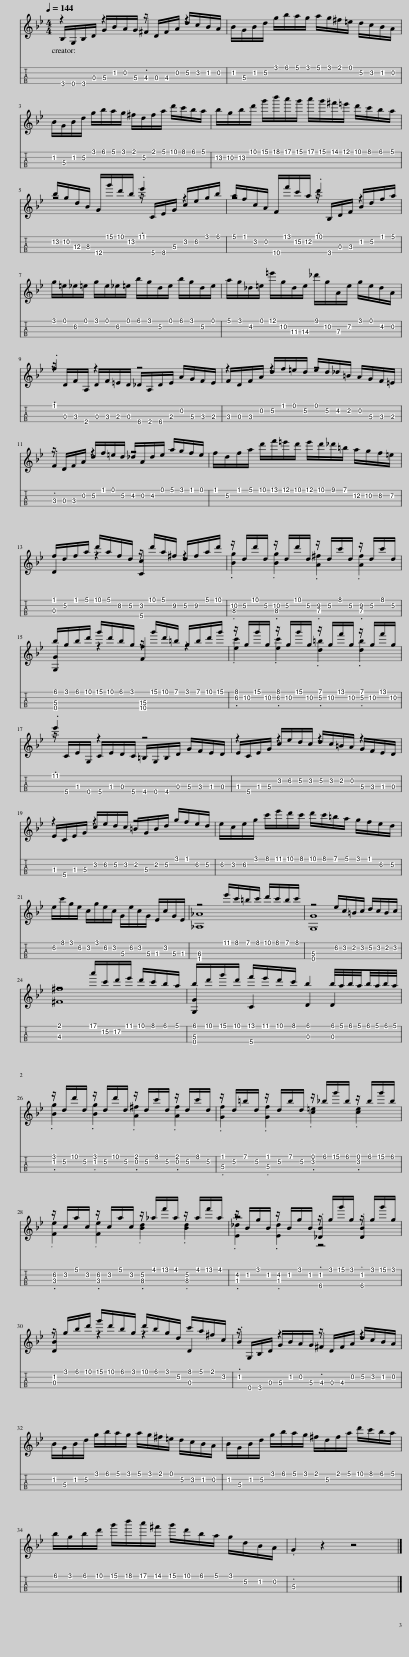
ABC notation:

X:1
%%score { ( 1 2 5 ) | ( 3 4 6 ) }
L:1/8
Q:1/4=144
M:4/4
I:linebreak $
K:Bb
V:1 treble
V:2 treble
V:5 treble
V:3 tab stafflines=4 strings="G3,D4,A4,E5 nostems "
V:4 tab stafflines=4 strings="G3,D4,A4,E5 nostems "
V:6 tab stafflines=4 strings="G3,D4,A4,E5 nostems "
V:1
 z2 G/B/A/G/ .^F2 d/c/B/A/ | B/G/B/d/ g/b/a/g/ a/g/^f/=e/ d/c/B/A/ |$ B/G/B/d/ g/b/a/g/ ^f/d/f/a/ d'/c'/b/a/ | b/g/b/d'/ g'/b'/a'/g'/ a'/g'/^f'/=e'/ d'/c'/b/a/ |$ b/g/d/B/ G/g'/d'/b/ .e'2 c/e/g/b/ | %5
 a/f/c/A/ F/f'/c'/a/ .d'2 B/d/f/a/ |$ g/=e/_e/=e/ g/e/_e/=e/ b/g/d/e/ b/g/d/e/ | a/g/_d/=e/ =e'/g/d/e/ _d'/g/A/e/ g/e/d/A/ |$ .f2 z2 z4 | z2 d/f/=e/d/ e/d/_d/=B/ A/G/F/=E/ |$ %10
 .F2 d/f/=e/d/ _d/A/d/e/ a/g/f/e/ | f/d/f/a/ d'/f'/=e'/d'/ e'/d'/_d'/=b/ a/g/f/=e/ |$ f/d/f/a/ d'/a/f/d/ z/ d'/a/^f/ d/f/a/d'/ | z/ d/d'/d/ z/ d/d'/d/ z/ d/c'/d/ z/ d/c'/d/ |$ b/g/b/d'/ g'/d'/b/g/ z/ g'/d'/=b/ g/b/d'/g'/ | %15
 z/ g/g'/g/ z/ g/g'/g/ z/ g/f'/g/ z/ g/f'/g/ |$ .e'2 z2 z4 | z2 c/e/d/c/ d/c/=B/A/ z2 |$ z2 c/e/d/c/ =B/G/B/d/ g/f/e/d/ | e/c/e/g/ c'/e'/d'/c'/ d'/c'/=b/a/ g/f/e/d/ |$ %20
 e/c'/g/e/ c/g/e/c/ G/e/c/G/ E/c/G/E/ | z4 e'/c'/=b/c'/ d'/c'/b/c'/ | z4 e/c/=B/c/ d/c/B/c/ |$ z4 a'/c'/d'/e'/ d'/c'/b/a/ | b/d'/g'/d'/ f'/e'/d'/c'/ b2 b/4a/4b/4a/4b/4a/4b/4a/4 |$ %25
 z/ d/d'/d/ z/ d/d'/d/ z/ d/c'/d/ z/ d/c'/d/ | z/ d/=b/d/ z/ d/b/d/ z/ _b/g'/b/ z/ b/g'/b/ |$ z/ c/a/c/ z/ c/a/c/ z/ _a/f'/a/ z/ a/f'/a/ | z/ B/g/B/ z/ B/g/B/ z/ g/g'/g/ z/ g/g'/g/ |$ z/ g/b/d'/ g'/d'/b/g/ d'/b/g/d/ c'/a/^f/c/ | %30
 .B2 G/B/A/G/ .^F2 d/c/B/A/ |$ B/G/B/d/ g/b/a/g/ a/g/^f/=e/ d/c/B/A/ | B/G/B/d/ g/b/a/g/ ^f/d/f/a/ d'/c'/b/a/ |$ b/g/b/d'/ g'/b'/a'/^f'/ g'/d'/b/a/ g/d/B/A/ | .G2 z2 z4 |] %35
V:2
 B,/G,/B,/D/ z2 z/ D/^F/A/ z2 | x8 |$ x8 | x8 |$ z4 z/ C/E/G/ z2 | %5
 z4 z/ B,/D/F/ z2 |$ x8 | x8 |$ z/ D/F/A,/ D/F/=E/D/ _D/A,/D/E/ A/G/F/E/ | F/D/F/A/ z2 z4 |$ %10
 z/ D/F/A/ z2 z4 | x8 |$ D2 z2 [Cc]2 z2 | x8 |$ [G,G]2 z2 [Ff]2 z2 | %15
 x8 |$ z/ C/E/G,/ C/E/D/C/ =B,/G,/B,/D/ G/F/E/D/ | E/C/E/G/ z2 z2 G/F/E/D/ |$ E/C/E/G/ z2 z4 | x8 |$ %20
 x8 | [_A,_A]8 | [G,G]8 |$ [^F^f]8 | [G,G]2 C2 D2 D2 |$ %25
 x8 | x8 |$ x8 | z4 .[_DB]2 .[DB]2 |$ [DB]2 z2 z2 D2 | %30
 z/ G,/B,/D/ z2 z/ D/^F/A/ z2 |$ x8 | x8 |$ x8 | x8 |] %35
V:3
 x2 !3!G/ !2!B/ !2!A/ !3!G/ .!3!=F2 !2!d/ !2!c/ !2!B/ !2!A/ | !2!B/ !3!G/ !2!B/ !2!d/ !1!g/ !1!b/ !1!a/ !1!g/ !1!a/ !1!g/ !1!=f/ !1!=e/ !2!d/ !2!c/ !2!B/ !2!A/ |$ !2!B/ !3!G/ !2!B/ !2!d/ !1!g/ !1!b/ !1!a/ !1!g/ !1!=f/ !2!d/ !1!^f/ !1!a/ !1!d'/ !1!c'/ !1!b/ !1!a/ | !2!b/ !2!g/ !2!b/ !1!d'/ !1!g'/ !1!b'/ !1!a'/ !1!g'/ !1!a'/ !1!g'/ !1!=f'/ !1!=e'/ !1!d'/ !1!c'/ !1!b/ !1!a/ |$ !2!b/ !2!g/ !3!d/ !3!B/ !4!G/ !1!g'/ !1!d'/ !2!b/ .!1!e'2 !2!c/ !2!e/ !1!g/ !1!b/ | %5
 !1!a/ !1!f/ !2!c/ !2!A/ !4!F/ !1!f'/ !2!c'/ !2!a/ .!1!d'2 !2!B/ !2!d/ !1!f/ !1!a/ |$ !1!g/ !1!=e/ !2!_e/ !1!=e/ !1!g/ !1!e/ !2!_e/ !1!=e/ !1!b/ !1!g/ !2!d/ !1!e/ !1!b/ !1!g/ !2!d/ !1!e/ | !1!a/ !1!g/ !2!_d/ !1!=e/ !1!=e'/ !2!g/ !3!d/ !3!e/ !1!_d'/ !2!g/ !3!A/ !2!e/ !1!g/ !1!e/ !2!d/ !2!A/ |$ .!1!f2 x2 x4 | x2 !2!d/ !1!f/ !1!=e/ !2!d/ !1!e/ !2!d/ !2!_d/ !2!=B/ !2!A/ !3!G/ !3!F/ !3!=E/ |$ %10
 .!3!F2 !2!d/ !1!f/ !1!=e/ !2!d/ !2!_d/ !2!A/ !2!d/ !1!e/ !1!a/ !1!g/ !1!f/ !1!e/ | !1!f/ !2!d/ !1!f/ !1!a/ !1!d'/ !1!f'/ !1!=e'/ !1!d'/ !1!e'/ !1!d'/ !1!_d'/ !1!=b/ !2!a/ !2!g/ !2!f/ !2!=e/ |$ !1!f/ !2!d/ !1!f/ !1!a/ !1!d'/ !1!a/ !2!f/ !2!d/ x/ !1!d'/ !1!a/ !2!=f/ !2!d/ !2!^f/ !1!a/ !1!d'/ | x/ !2!d/ !1!d'/ !2!d/ x/ !2!d/ !1!d'/ !2!d/ x/ !2!d/ !1!c'/ !2!d/ x/ !2!d/ !1!c'/ !2!d/ |$ !1!b/ !1!g/ !1!b/ !1!d'/ !1!g'/ !1!d'/ !1!b/ !1!g/ x/ !1!g'/ !1!d'/ !1!=b/ !1!g/ !1!b/ !1!d'/ !1!g'/ | %15
 x/ !2!g/ !1!g'/ !2!g/ x/ !2!g/ !1!g'/ !2!g/ x/ !2!g/ !1!f'/ !2!g/ x/ !2!g/ !1!f'/ !2!g/ |$ .!1!e'2 x2 x4 | x2 !2!c/ !2!e/ !2!d/ !2!c/ !2!d/ !2!c/ !2!=B/ !2!A/ x2 |$ x2 !2!c/ !2!e/ !2!d/ !2!c/ !2!=B/ !3!G/ !2!B/ !2!d/ !1!g/ !1!f/ !2!e/ !2!d/ | !2!e/ !2!c/ !2!e/ !1!g/ !1!c'/ !1!e'/ !1!d'/ !1!c'/ !1!d'/ !1!c'/ !1!=b/ !1!a/ !1!g/ !1!f/ !2!e/ !2!d/ |$ %20
 !2!e/ !1!c'/ !1!g/ !2!e/ !2!c/ !1!g/ !2!e/ !2!c/ !3!G/ !2!e/ !2!c/ !3!G/ !3!E/ !2!c/ !3!G/ !3!E/ | x4 !1!e'/ !1!c'/ !1!=b/ !1!c'/ !1!d'/ !1!c'/ !1!b/ !1!c'/ | x4 !2!e/ !2!c/ !2!=B/ !2!c/ !2!d/ !2!c/ !2!B/ !2!c/ |$ x4 !1!a'/ !2!c'/ !2!d'/ !1!e'/ !1!d'/ !1!c'/ !1!b/ !1!a/ | !1!b/ !1!d'/ !1!g'/ !1!d'/ !1!f'/ !1!e'/ !1!d'/ !1!c'/ !1!b2 !1!b/4 !1!a/4 !1!b/4 !1!a/4 !1!b/4 !1!a/4 !1!b/4 !1!a/4 |$ %25
 x/ !2!d/ !1!d'/ !2!d/ x/ !2!d/ !1!d'/ !2!d/ x/ !2!d/ !1!c'/ !2!d/ x/ !2!d/ !1!c'/ !2!d/ | x/ !2!d/ !1!=b/ !2!d/ x/ !2!d/ !1!b/ !2!d/ x/ !1!_b/ !1!g'/ !1!b/ x/ !1!b/ !1!g'/ !1!b/ |$ x/ !2!c/ !1!a/ !2!c/ x/ !2!c/ !1!a/ !2!c/ x/ !1!_a/ !1!f'/ !1!a/ x/ !1!a/ !1!f'/ !1!a/ | x/ !2!B/ !1!g/ !2!B/ x/ !2!B/ !1!g/ !2!B/ x/ !1!g/ !1!g'/ !1!g/ x/ !1!g/ !1!g'/ !1!g/ |$ x/ !1!g/ !1!b/ !1!d'/ !1!g'/ !1!d'/ !1!b/ !1!g/ !1!d'/ !1!b/ !1!g/ !2!d/ !1!c'/ !1!a/ !1!=f/ !2!c/ | %30
 .!2!B2 !3!G/ !2!B/ !2!A/ !3!G/ .!3!=F2 !2!d/ !2!c/ !2!B/ !2!A/ |$ !2!B/ !3!G/ !2!B/ !2!d/ !1!g/ !1!b/ !1!a/ !1!g/ !1!a/ !1!g/ !1!=f/ !1!=e/ !2!d/ !2!c/ !2!B/ !2!A/ | !2!B/ !3!G/ !2!B/ !2!d/ !1!g/ !1!b/ !1!a/ !1!g/ !1!=f/ !2!d/ !1!^f/ !1!a/ !1!d'/ !1!c'/ !1!b/ !1!a/ |$ !1!b/ !1!g/ !1!b/ !1!d'/ !1!g'/ !1!b'/ !1!a'/ !1!=f'/ !1!g'/ !1!d'/ !1!b/ !1!a/ !1!g/ !2!d/ !2!B/ !2!A/ | .!3!G2 x2 x4 |] %35
V:4
 !4!B,/ !4!G,/ !4!B,/ !3!D/ x2 x/ !3!D/ !3!=F/ !2!A/ x2 | x8 |$ x8 | x8 |$ x4 x/ !4!C/ !4!E/ !3!G/ x2 | %5
 x4 x/ !4!B,/ !3!D/ !3!F/ x2 |$ x8 | x8 |$ x/ !3!D/ !3!F/ !4!A,/ !3!D/ !3!F/ !3!=E/ !3!D/ !4!_D/ !4!A,/ !4!D/ !3!E/ !2!A/ !3!G/ !3!F/ !3!E/ | !3!F/ !3!D/ !3!F/ !2!A/ x2 x4 |$ %10
 x/ !3!D/ !3!F/ !2!A/ x2 x4 | x8 |$ !3!D2 x2 [!4!C!2!c]2 x2 | x8 |$ [!4!G,!3!G]2 x2 [!4!F!3!f]2 x2 | %15
 x8 |$ x/ !4!C/ !3!E/ !4!G,/ !4!C/ !3!E/ !3!D/ !4!C/ !4!=B,/ !4!G,/ !4!B,/ !3!D/ !3!G/ !3!F/ !3!E/ !3!D/ | !3!E/ !4!C/ !3!E/ !3!G/ x2 x2 !3!G/ !3!F/ !3!E/ !3!D/ |$ !3!E/ !4!C/ !3!E/ !3!G/ x2 x4 | x8 |$ %20
 x8 | [!4!_A,!3!_A]8 | [!4!G,!3!G]8 |$ [!3!^F!1!^f]8 | [!4!G,!3!G]2 !4!C2 !3!D2 !3!D2 |$ %25
 x8 | x8 |$ x8 | x4 .[!4!_D!2!B]2 .[!4!D!2!B]2 |$ [!3!D!2!B]2 x2 x2 !3!D2 | %30
 x/ !4!G,/ !4!B,/ !3!D/ x2 x/ !3!D/ !3!=F/ !2!A/ x2 |$ x8 | x8 |$ x8 | x8 |] %35
V:5
 x8 | x8 |$ x8 | x8 |$ x8 | %5
 x8 |$ x8 | x8 |$ x8 | x8 |$ %10
 x8 | x8 |$ x8 | .[Bg]2 .[Bg]2 .[A^f]2 .[Af]2 |$ x8 | %15
 .[ec']2 .[ec']2 .[d=b]2 .[db]2 |$ x8 | x8 |$ x8 | x8 |$ %20
 x8 | x8 | x8 |$ x8 | x8 |$ %25
 .[Bg]2 .[Bg]2 .[A^f]2 .[Af]2 | .[Gf]2 .[Gf]2 .[c=e]2 .[ce]2 |$ .[Fe]2 .[Fe]2 .[Bd]2 .[Bd]2 | .[E_d]2 .[Ed]2 z4 |$ x8 | %30
 x8 |$ x8 | x8 |$ x8 | x8 |] %35
V:6
 x8 | x8 |$ x8 | x8 |$ x8 | %5
 x8 |$ x8 | x8 |$ x8 | x8 |$ %10
 x8 | x8 |$ x8 | .[!3!B!2!g]2 .[!3!B!2!g]2 .[!3!A!2!=f]2 .[!3!A!2!^f]2 |$ x8 | %15
 .[!2!e!1!c']2 .[!2!e!1!c']2 .[!2!d!1!=b]2 .[!2!d!1!b]2 |$ x8 | x8 |$ x8 | x8 |$ %20
 x8 | x8 | x8 |$ x8 | x8 |$ %25
 .[!2!B!1!g]2 .[!2!B!1!g]2 .[!2!A!1!=f]2 .[!2!A!1!^f]2 | .[!3!G!1!f]2 .[!3!G!1!f]2 .[!2!c!1!=e]2 .[!2!c!1!e]2 |$ .[!3!F!2!e]2 .[!3!F!2!e]2 .[!3!B!2!d]2 .[!3!B!2!d]2 | .[!3!E!2!_d]2 .[!3!E!2!d]2 x4 |$ x8 | %30
 x8 |$ x8 | x8 |$ x8 | x8 |] %35
